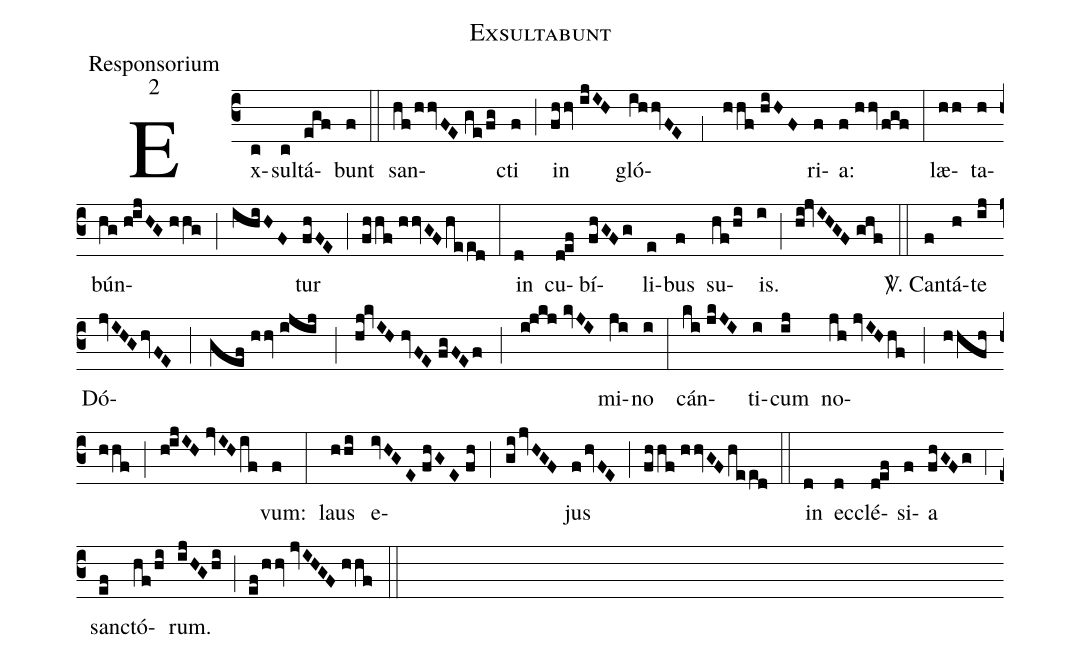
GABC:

name:Exsultabunt;
office-part:Responsorium;
mode:2;
%%
(c3) Ex(c)sul(c)tá(egf)bunt(f) (::)
san(hf/hhvFE//ge/fg)cti(f) (;) in(fhhv//ijIH) gló(ihhvFE;1hhf//hiHF)ri(f)a:(f//hhv/fgf) (:)
læ(hh)ta(h)bún(hg//h!ijHG//hhg;ihiHF)tur(fhFE) (;) (fhhf//hhvGF/heed) (:)
in(d) cu(d!ef)bí(fhGFg)li(e)bus(f) su(hf/hi)is.(i) (;) (hi!jvIHGF//ghf) (::)

<sp>V/</sp>. Can(f)tá(h)te(ij) Dó(jvIHG/hvFE;gef//hhv//ijij;hj!kvIH//hvFE//fgFEf;i!jkj//kvJI)mi(ji)no(i) (:)
cán(ki//jkJI)ti(i)cum(ij) no(jh//jvIH/hf;hhfh//hhf;h!ijIH//jvIH/if)vum:(f) (:)
laus(hhi) e(ivHGE//fhGE//fh;gi/jvHGF)jus(f/hvFE) (;) (fhhf//hhvGF/heed) (::)
in(d) ec(d)clé(d!ef)si(f)a(fhGFg) (,4) san(ef)ctó(hf/hi)rum.(ijHG/hi) (;) (ef/hhv//jvIHGF//hhf) (::)
